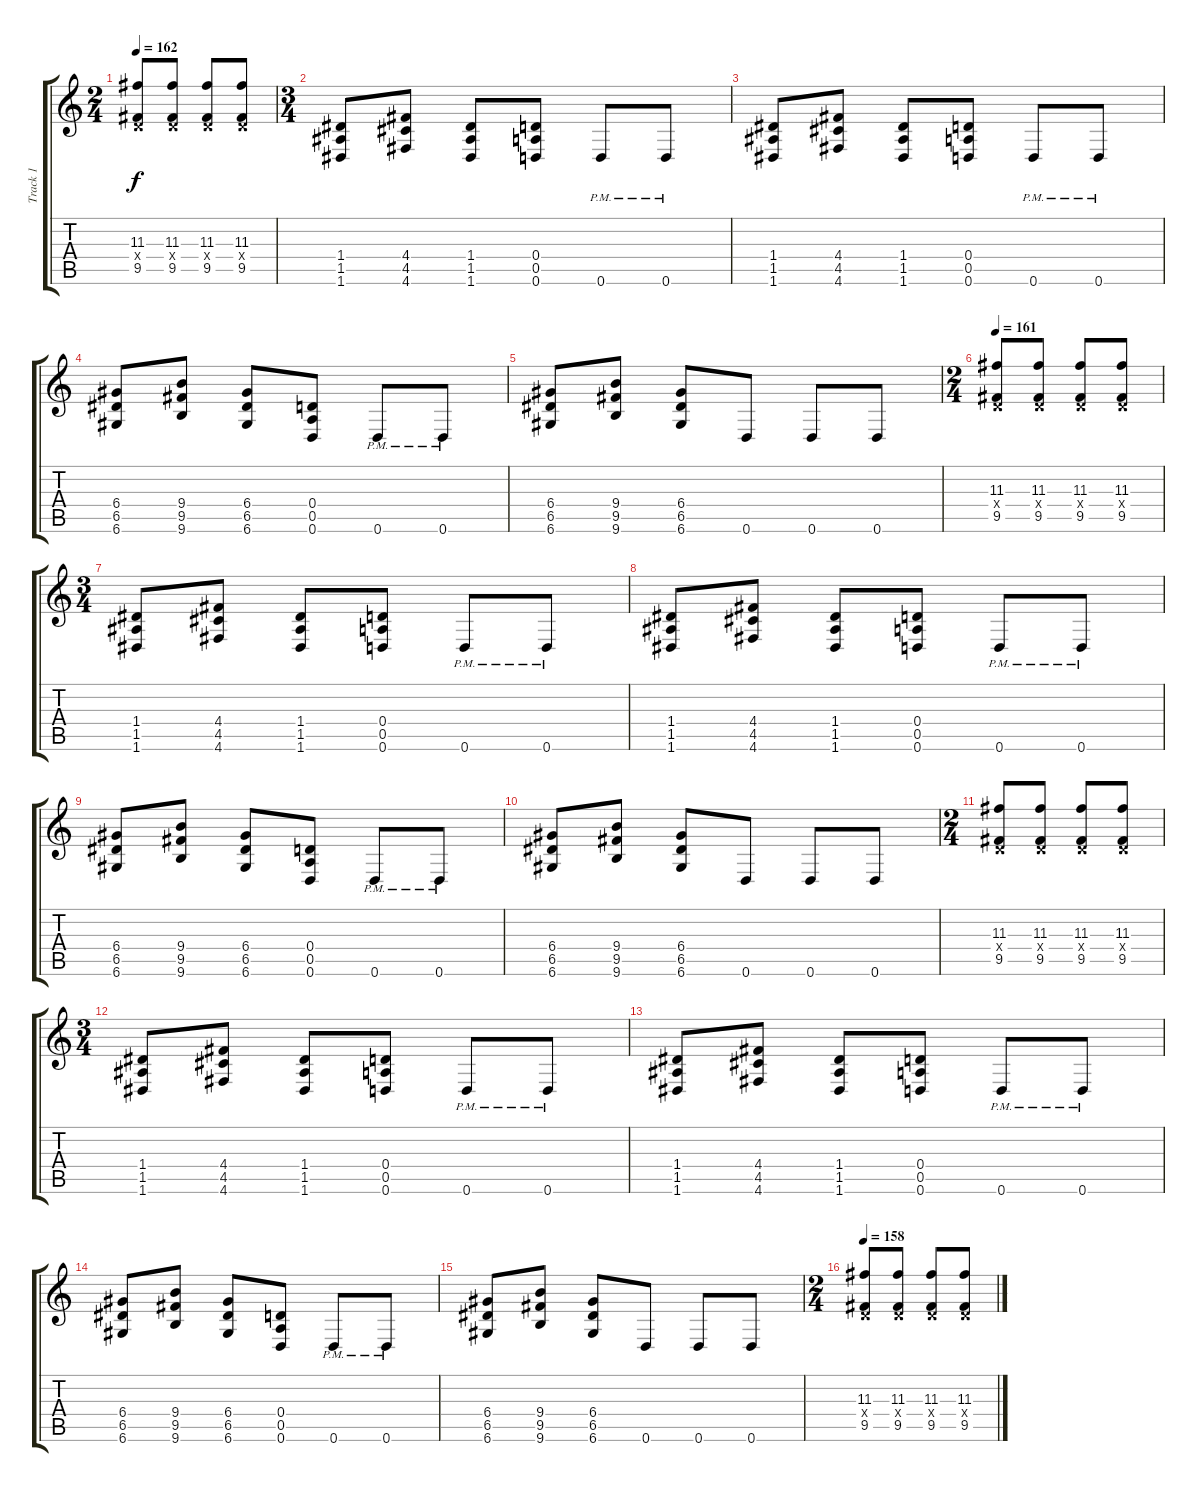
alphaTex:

\track ("Track 1" "Track 1") {instrument distortionguitar}
\staff {score tabs}
\tuning (E4 B3 G3 D3 A2 D2) {hide}
\ts (2 4)
\tempo 162
\clef g2
\ks c
(11.3 0.4{x} 9.5).8{dy f} (11.3 0.4{x} 9.5).8 (11.3 0.4{x} 9.5).8 (11.3 0.4{x} 9.5).8 |
\ts (3 4)
(1.4 1.5 1.6).8 (4.4 4.5 4.6).8 (1.4 1.5 1.6).8 (0.4 0.5 0.6).8 0.6{pm}.8 0.6{pm}.8 |
(1.4 1.5 1.6).8 (4.4 4.5 4.6).8 (1.4 1.5 1.6).8 (0.4 0.5 0.6).8 0.6{pm}.8 0.6{pm}.8 |
(6.4 6.5 6.6).8 (9.4 9.5 9.6).8 (6.4 6.5 6.6).8 (0.4 0.5 0.6).8 0.6{pm}.8 0.6{pm}.8 |
(6.4 6.5 6.6).8 (9.4 9.5 9.6).8 (6.4 6.5 6.6).8 0.6.8 0.6.8 0.6.8 |
\ts (2 4)
\tempo 161
(11.3 0.4{x} 9.5).8 (11.3 0.4{x} 9.5).8 (11.3 0.4{x} 9.5).8 (11.3 0.4{x} 9.5).8 |
\ts (3 4)
(1.4 1.5 1.6).8 (4.4 4.5 4.6).8 (1.4 1.5 1.6).8 (0.4 0.5 0.6).8 0.6{pm}.8 0.6{pm}.8 |
(1.4 1.5 1.6).8 (4.4 4.5 4.6).8 (1.4 1.5 1.6).8 (0.4 0.5 0.6).8 0.6{pm}.8 0.6{pm}.8 |
(6.4 6.5 6.6).8 (9.4 9.5 9.6).8 (6.4 6.5 6.6).8 (0.4 0.5 0.6).8 0.6{pm}.8 0.6{pm}.8 |
(6.4 6.5 6.6).8 (9.4 9.5 9.6).8 (6.4 6.5 6.6).8 0.6.8 0.6.8 0.6.8 |
\ts (2 4)
(11.3 0.4{x} 9.5).8 (11.3 0.4{x} 9.5).8 (11.3 0.4{x} 9.5).8 (11.3 0.4{x} 9.5).8 |
\ts (3 4)
(1.4 1.5 1.6).8 (4.4 4.5 4.6).8 (1.4 1.5 1.6).8 (0.4 0.5 0.6).8 0.6{pm}.8 0.6{pm}.8 |
(1.4 1.5 1.6).8 (4.4 4.5 4.6).8 (1.4 1.5 1.6).8 (0.4 0.5 0.6).8 0.6{pm}.8 0.6{pm}.8 |
(6.4 6.5 6.6).8 (9.4 9.5 9.6).8 (6.4 6.5 6.6).8 (0.4 0.5 0.6).8 0.6{pm}.8 0.6{pm}.8 |
(6.4 6.5 6.6).8 (9.4 9.5 9.6).8 (6.4 6.5 6.6).8 0.6.8 0.6.8 0.6.8 |
\ts (2 4)
\tempo 158
(11.3 0.4{x} 9.5).8 (11.3 0.4{x} 9.5).8 (11.3 0.4{x} 9.5).8 (11.3 0.4{x} 9.5).8
